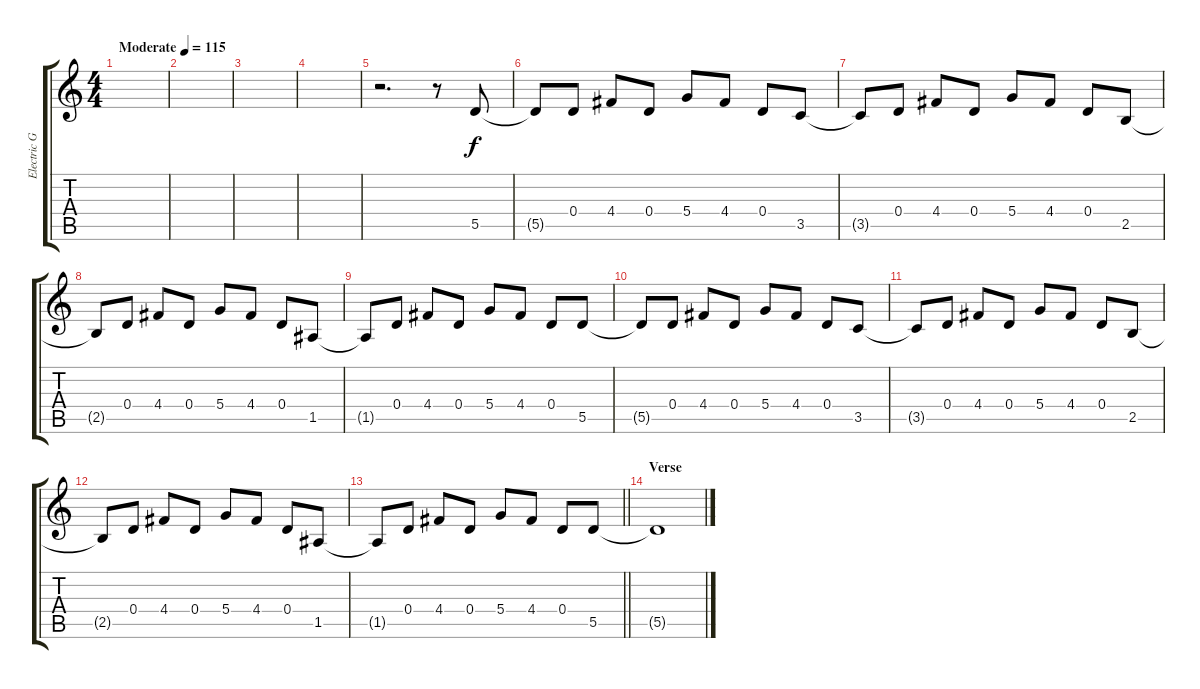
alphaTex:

\track ("Electric Guitar" "Electric G") {instrument overdrivenguitar}
\staff {score tabs}
\tuning (E4 B3 G3 D3 A2 E2) {hide}
\ts (4 4)
\tempo (115 "Moderate")
\clef g2
\ks c
|
|
|
|
r.2{d} r.8 5.5.8 |
5.5{t}.8 0.4.8 4.4.8 0.4.8 5.4.8 4.4.8 0.4.8 3.5.8 |
3.5{t}.8 0.4.8 4.4.8 0.4.8 5.4.8 4.4.8 0.4.8 2.5.8 |
2.5{t}.8 0.4.8 4.4.8 0.4.8 5.4.8 4.4.8 0.4.8 1.5.8 |
1.5{t}.8 0.4.8 4.4.8 0.4.8 5.4.8 4.4.8 0.4.8 5.5.8 |
5.5{t}.8 0.4.8 4.4.8 0.4.8 5.4.8 4.4.8 0.4.8 3.5.8 |
3.5{t}.8 0.4.8 4.4.8 0.4.8 5.4.8 4.4.8 0.4.8 2.5.8 |
2.5{t}.8 0.4.8 4.4.8 0.4.8 5.4.8 4.4.8 0.4.8 1.5.8 |
\barLineRight lightlight
1.5{t}.8 0.4.8 4.4.8 0.4.8 5.4.8 4.4.8 0.4.8 5.5.8 |
\section ("" "Verse")
5.5{t}.1
